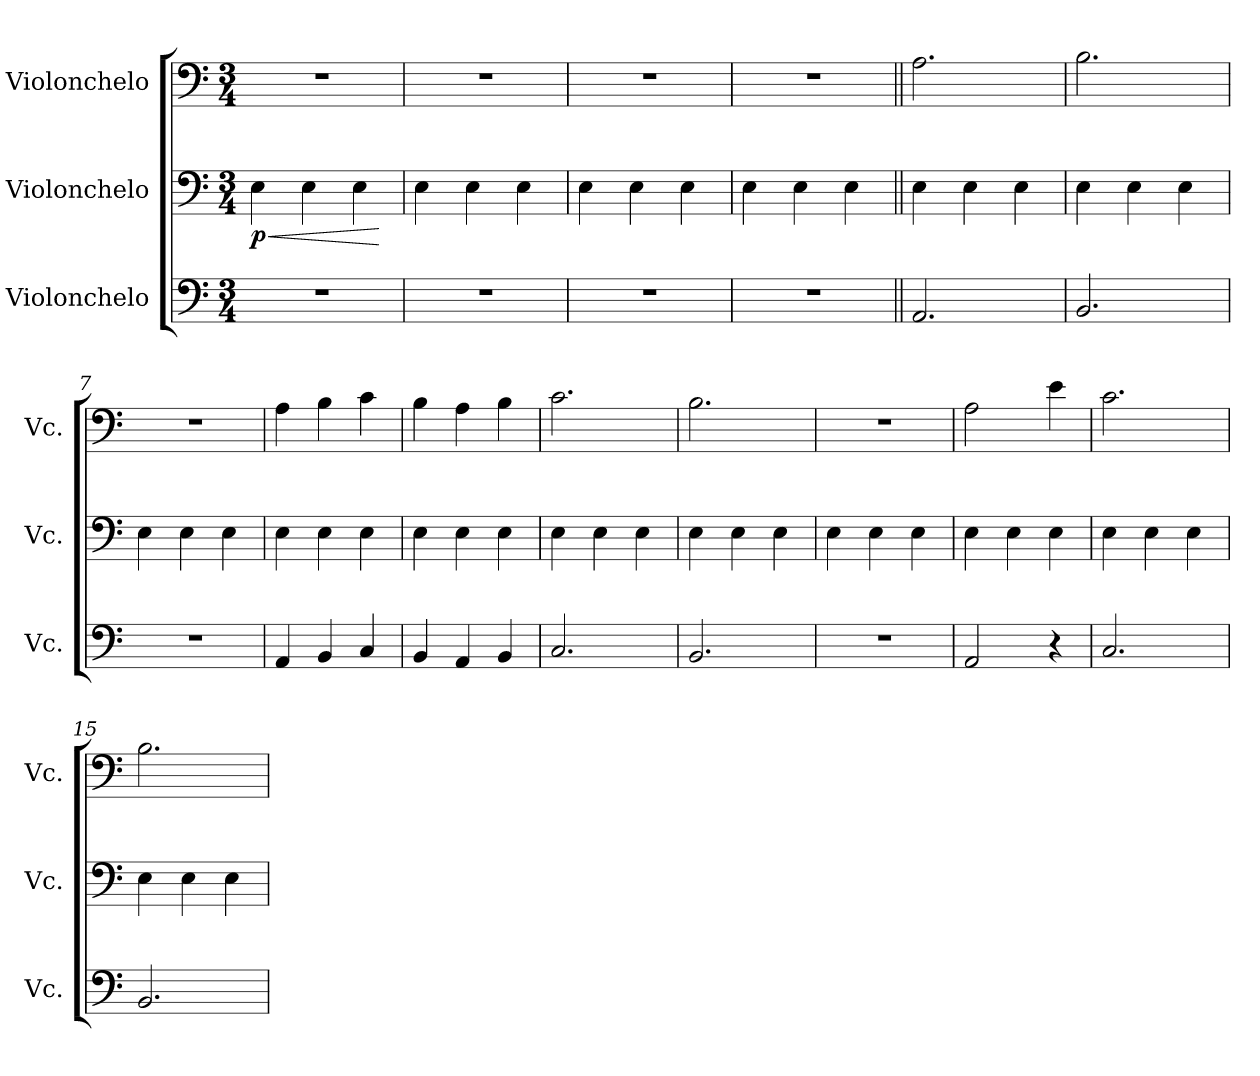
**kern	**kern	**dynam	**kern
*part3	*part2	*part2	*part1
*staff3	*staff2	*staff2	*staff1
*I"Violonchelo	*I"Violonchelo	*	*I"Violonchelo
*I'Vc.	*I'Vc.	*	*I'Vc.
*clefF4	*clefF4	*	*clefF4
*k[]	*k[]	*	*k[]
*M3/4	*M3/4	*	*M3/4
*MM80	*MM80	*	*MM80
=1	=1	=1	=1
!	!	!LO:HP:b	!
!	!	!LO:DY:n=1:b	!
2.r	4E\	< p	2.r
.	4E\	.	.
.	4E\	.	.
.	.	[	.
=2	=2	=2	=2
2.r	4E\	.	2.r
.	4E\	.	.
.	4E\	.	.
=3	=3	=3	=3
2.r	4E\	.	2.r
.	4E\	.	.
.	4E\	.	.
=4	=4	=4	=4
2.r	4E\	.	2.r
.	4E\	.	.
.	4E\	.	.
=5||	=5||	=5||	=5||
2.AA/	4E\	.	2.A\
.	4E\	.	.
.	4E\	.	.
=6	=6	=6	=6
2.BB/	4E\	.	2.B\
.	4E\	.	.
.	4E\	.	.
=7	=7	=7	=7
2.r	4E\	.	2.r
.	4E\	.	.
.	4E\	.	.
=8	=8	=8	=8
4AA/	4E\	.	4A\
4BB/	4E\	.	4B\
4C/	4E\	.	4c\
=9	=9	=9	=9
4BB/	4E\	.	4B\
4AA/	4E\	.	4A\
4BB/	4E\	.	4B\
=10	=10	=10	=10
2.C/	4E\	.	2.c\
.	4E\	.	.
.	4E\	.	.
=11	=11	=11	=11
2.BB/	4E\	.	2.B\
.	4E\	.	.
.	4E\	.	.
!!LO:LB:g=z
=12	=12	=12	=12
2.r	4E\	.	2.r
.	4E\	.	.
.	4E\	.	.
=13	=13	=13	=13
2AA/	4E\	.	2A\
.	4E\	.	.
4r	4E\	.	4e\
=14	=14	=14	=14
2.C/	4E\	.	2.c\
.	4E\	.	.
.	4E\	.	.
=15	=15	=15	=15
2.BB/	4E\	.	2.B\
.	4E\	.	.
.	4E\	.	.
=	=	=	=
*-	*-	*-	*-
